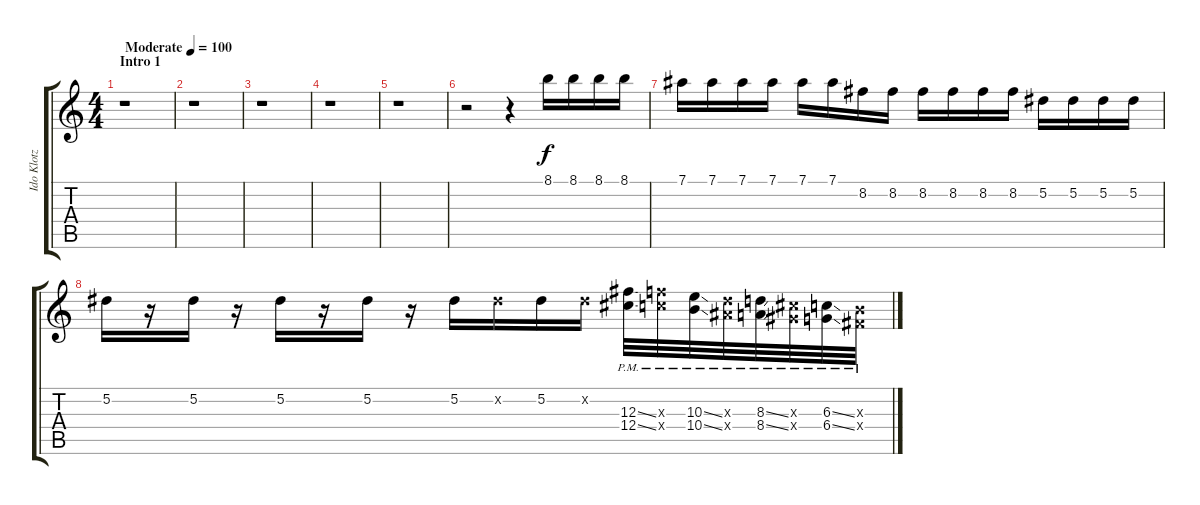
\track ("Ido Klotz" "Ido Klotz") {instrument overdrivenguitar}
\staff {score tabs}
\tuning (Eb4 Bb3 Gb3 Db3 Ab2 Db2) {hide}
\ts (4 4)
\section ("" "Intro 1")
\tempo (100 "Moderate")
\clef g2
\ks c
r.1{dy f instrument overdrivenguitar} |
r.1 |
r.1 |
r.1 |
r.1 |
r.2 r.4 8.1.16 8.1.16 8.1.16 8.1.16 |
7.1.16 7.1.16 7.1.16 7.1.16 7.1.16 7.1.16 8.2.16 8.2.16 8.2.16 8.2.16 8.2.16 8.2.16 5.2.16 5.2.16 5.2.16 5.2.16 |
5.2.16 r.16 5.2.16 r.16 5.2.16 r.16 5.2.16 r.16 5.2.16 5.2{x}.16 5.2.16 5.2{x}.16 (12.3{ss pm} 12.4{ss pm}).32 (11.3{pm x} 11.4{pm x}).32 (10.3{ss pm} 10.4{ss pm}).32 (9.3{pm x} 9.4{pm x}).32 (8.3{ss pm} 8.4{ss pm}).32 (7.3{pm x} 7.4{pm x}).32 (6.3{ss pm} 6.4{ss pm}).32 (5.3{pm x} 5.4{pm x}).32
